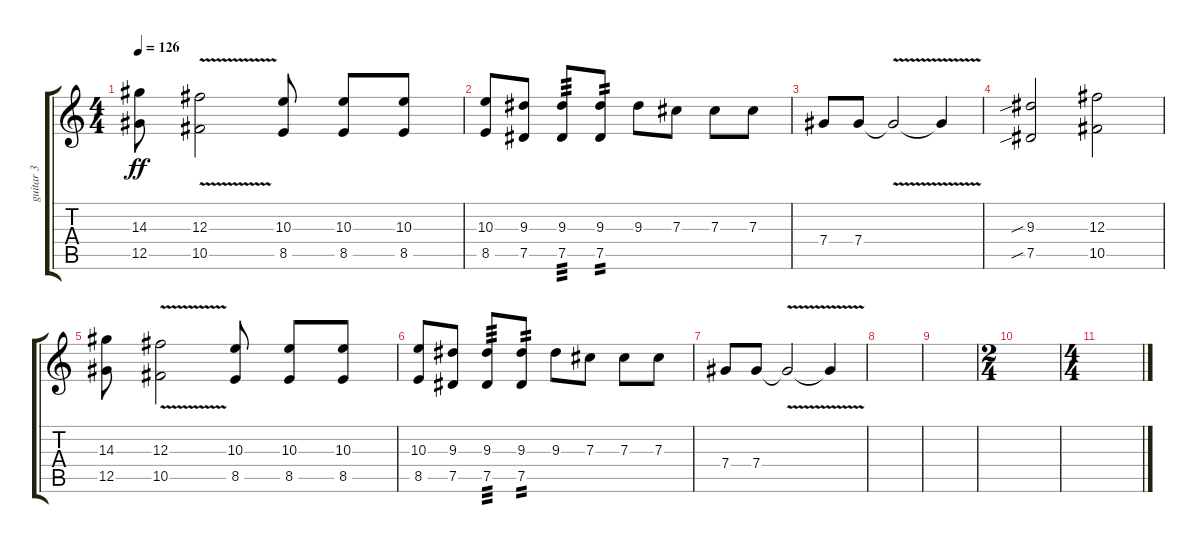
\track ("guitar 3" "guitar 3") {instrument overdrivenguitar}
\staff {score tabs}
\tuning (Eb4 Bb3 Gb3 Db3 Ab2 Eb2) {hide}
\ts (4 4)
\tempo 126
\clef g2
\ks c
(14.3 12.5).8{dy ff} (12.3{v} 10.5{v}).2 (10.3 8.5).8 (10.3 8.5).8 (10.3 8.5).8 |
(10.3 8.5).8 (9.3 7.5).8 (9.3 7.5).8{tp 3} (9.3 7.5).8{tp 2} 9.3.8 7.3.8 7.3.8 7.3.8 |
7.4.8 7.4.8 7.4{v t}.2 7.4{t}.4 |
(9.3{sib} 7.5{sib}).2 (12.3 10.5).2 |
(14.3 12.5).8 (12.3{v} 10.5{v}).2 (10.3 8.5).8 (10.3 8.5).8 (10.3 8.5).8 |
(10.3 8.5).8 (9.3 7.5).8 (9.3 7.5).8{tp 3} (9.3 7.5).8{tp 2} 9.3.8 7.3.8 7.3.8 7.3.8 |
7.4.8 7.4.8 7.4{v t}.2 7.4{t}.4 |
|
|
\ts (2 4)
|
\ts (4 4)
